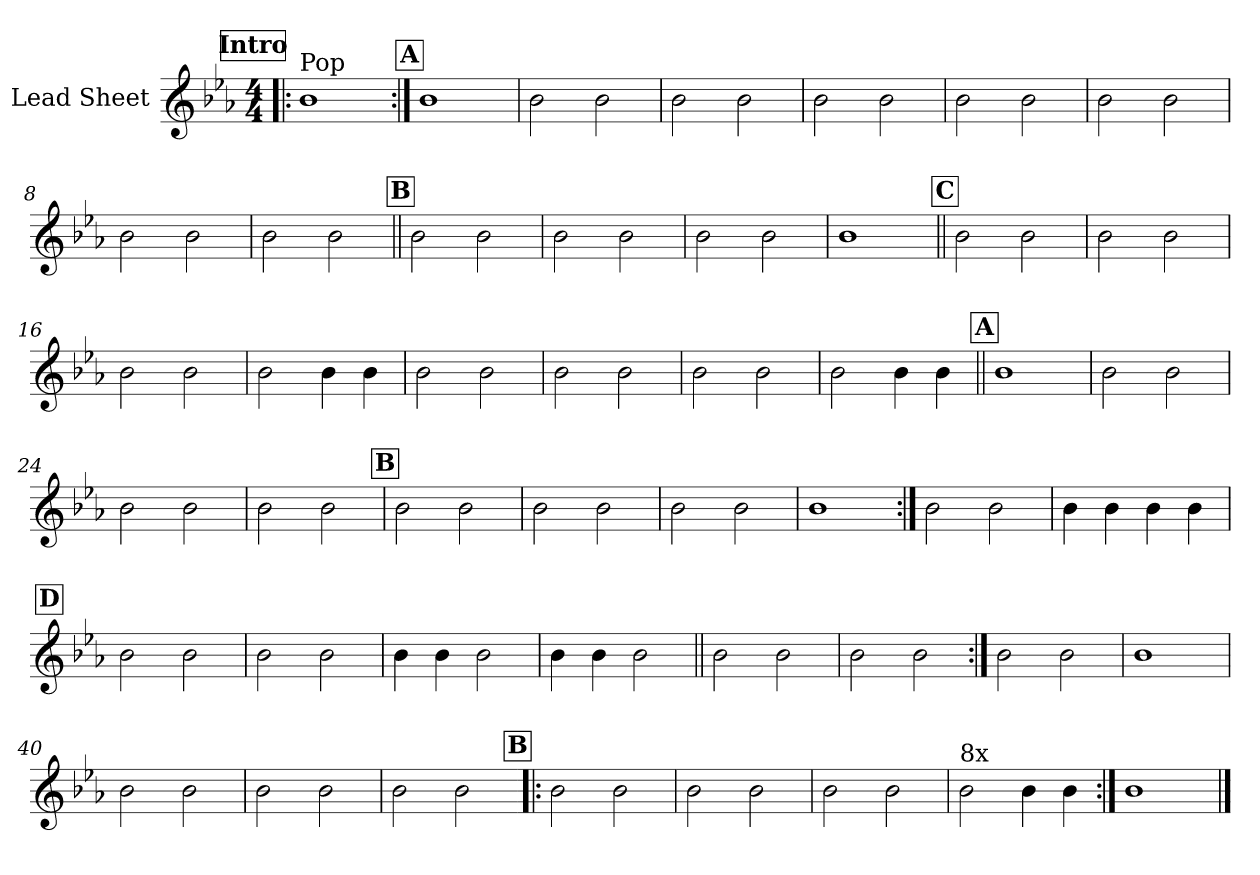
**kern
*part1
*staff1
*I"Lead Sheet
*clefG2
*k[b-e-a-]
*c:
*M4/4
*MM81
!!LO:REH:place=s1:a:fs=14:t=Intro
=1!|:
!LO:TX:a:t=Pop
1b-
!!LO:REH:place=s1:a:fs=14:t=A
=2:|!
1b-
=3
2b-\
2b-\
=4
2b-\
2b-\
=5
2b-\
2b-\
!!LO:LB:g=z
=6
2b-\
2b-\
=7
2b-\
2b-\
=8
2b-\
2b-\
=9
2b-\
2b-\
!!LO:LB:g=z
!!LO:REH:place=s1:a:fs=14:t=B
=10||
2b-\
2b-\
=11
2b-\
2b-\
=12
2b-\
2b-\
=13
1b-
!!LO:LB:g=z
!!LO:REH:place=s1:a:fs=14:t=C
=14||
2b-\
2b-\
=15
2b-\
2b-\
=16
2b-\
2b-\
=17
2b-\
4b-\
4b-\
!!LO:LB:g=z
=18
2b-\
2b-\
=19
2b-\
2b-\
=20
2b-\
2b-\
=21
2b-\
4b-\
4b-\
!!LO:LB:g=z
!!LO:REH:place=s1:a:fs=14:t=A
=22||
1b-
=23
2b-\
2b-\
=24
2b-\
2b-\
=25
2b-\
2b-\
!!LO:LB:g=z
!!LO:REH:place=s1:a:fs=14:t=B
=26
2b-\
2b-\
=27
2b-\
2b-\
=28
2b-\
2b-\
=29
1b-
!!LO:LB:g=z
=30:|!
2b-\
2b-\
=31
4b-\
4b-\
4b-\
4b-\
!!LO:REH:place=s1:a:fs=14:t=D
=32
2b-\
2b-\
=33
2b-\
2b-\
!!LO:LB:g=z
=34
4b-\
4b-\
2b-\
=35
4b-\
4b-\
2b-\
!!LO:LB:g=z
=36||
2b-\
2b-\
=37
2b-\
2b-\
=38:|!
2b-\
2b-\
=39
1b-
!!LO:PB:g=z
=40
2b-\
2b-\
=41
2b-\
2b-\
=42
2b-\
2b-\
!!LO:REH:place=s1:a:fs=14:t=B
=43!|:
2b-\
2b-\
!!LO:LB:g=z
=44
2b-\
2b-\
=45
2b-\
2b-\
=46
!LO:TX:a:t=8x
2b-\
4b-\
4b-\
=47:|!
1b-
==
*-
